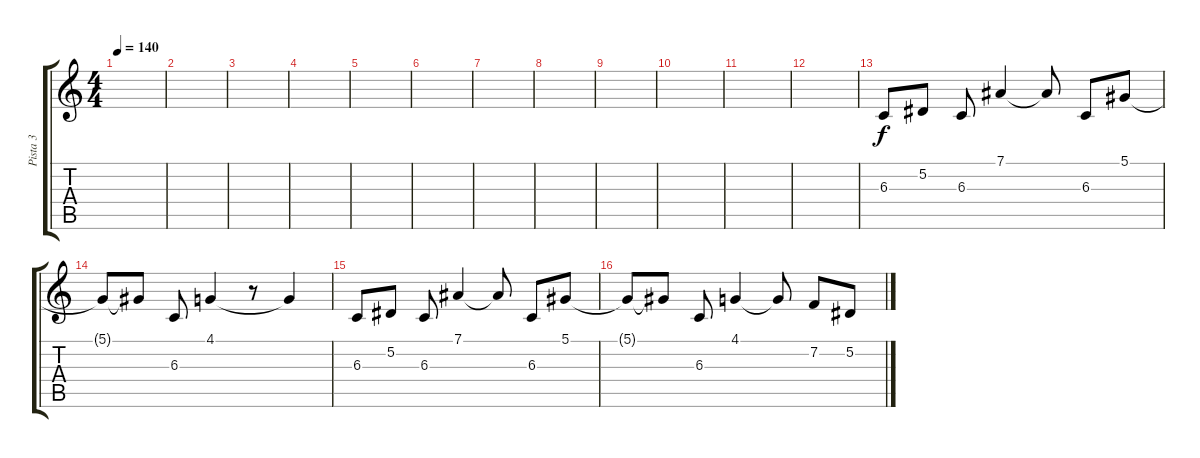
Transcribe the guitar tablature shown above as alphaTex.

\track ("Pista 3" "Pista 3") {instrument bassoon}
\staff {score tabs}
\tuning (Eb4 Bb3 Gb3 Db3 Ab2 Eb2) {hide}
\ts (4 4)
\tempo 140
\clef g2
\ks c
|
|
|
|
|
|
|
|
|
|
|
|
6.3.8 5.2.8 6.3.8 7.1.4 7.1{t}.8 6.3.8 5.1.8 |
5.1{t}.8 5.1{t}.8 6.3.8 4.1.4 r.8 4.1{t}.4 |
6.3.8 5.2.8 6.3.8 7.1.4 7.1{t}.8 6.3.8 5.1.8 |
5.1{t}.8 5.1{t}.8 6.3.8 4.1.4 4.1{t}.8 7.2.8 5.2.8
